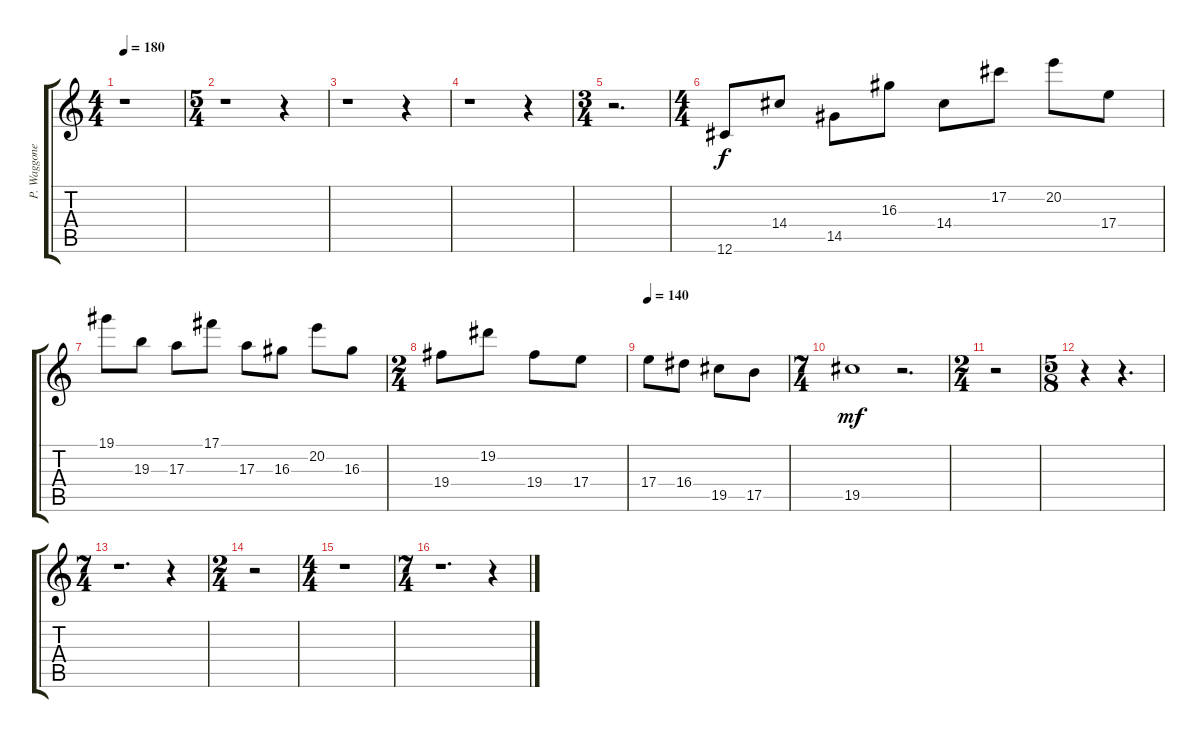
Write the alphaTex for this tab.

\track ("P. Waggoner Lead Gtr." "P. Waggone") {instrument distortionguitar}
\staff {score tabs}
\tuning (Db4 Ab3 E3 B2 Gb2 Db2) {hide}
\ts (4 4)
\tempo 180
\clef g2
\ks c
r.1{dy mf} |
\ts (5 4)
r.1 r.4 |
r.1 r.4 |
r.1 r.4 |
\ts (3 4)
r.2{d} |
\ts (4 4)
12.6.8{dy f volume 13 balance 8 instrument distortionguitar} 14.4.8 14.5.8 16.3.8 14.4.8 17.2.8 20.2.8 17.4.8 |
19.1.8 19.3.8 17.3.8 17.1.8 17.3.8 16.3.8 20.2.8 16.3.8 |
\ts (2 4)
19.4.8 19.2.8 19.4.8 17.4.8 |
\tempo 140
17.4.8 16.4.8 19.5.8 17.5.8 |
\ts (7 4)
19.5.1{dy mf volume 0} r.2{d} |
\ts (2 4)
r.2 |
\ts (5 8)
r.4 r.4{d} |
\ts (7 4)
r.1{d} r.4 |
\ts (2 4)
r.2 |
\ts (4 4)
r.1 |
\ts (7 4)
r.1{d} r.4
